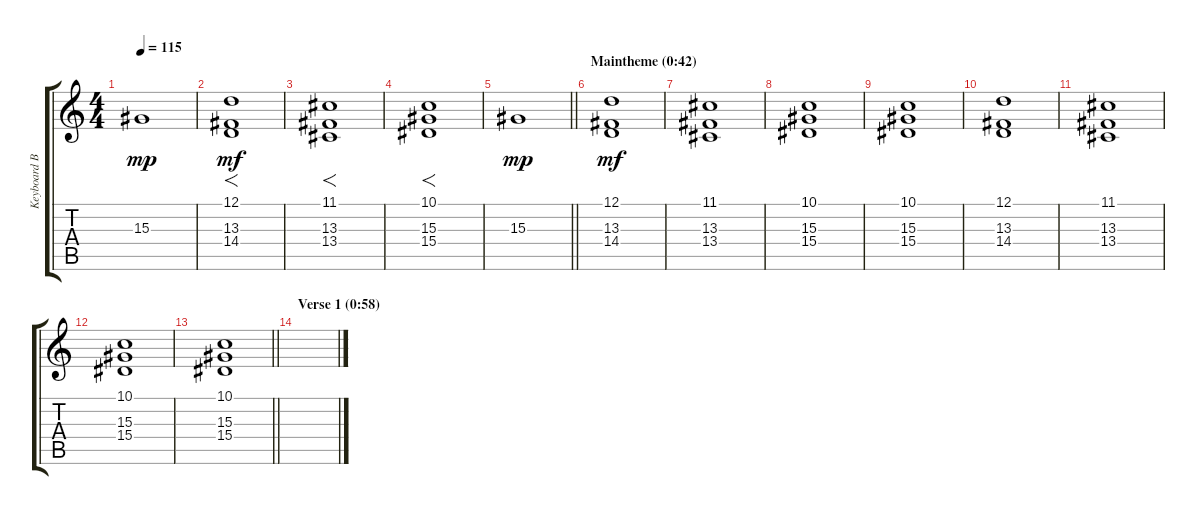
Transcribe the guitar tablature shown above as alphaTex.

\track ("Keyboard Background" "Keyboard B") {instrument choiraahs}
\staff {score tabs}
\tuning (D4 A3 F3 C3 G2 D2) {hide}
\ts (4 4)
\tempo 115
\clef g2
\ks c
15.3.1{dy mp} |
(12.1 13.3 14.4).1{f dy mf} |
(11.1 13.3 13.4).1{f} |
(10.1 15.3 15.4).1{f} |
\barLineRight lightlight
15.3.1{dy mp} |
\section ("" "Maintheme (0:42)")
(12.1 13.3 14.4).1{dy mf} |
(11.1 13.3 13.4).1 |
(10.1 15.3 15.4).1 |
(10.1 15.3 15.4).1 |
(12.1 13.3 14.4).1 |
(11.1 13.3 13.4).1 |
(10.1 15.3 15.4).1 |
\barLineRight lightlight
(10.1 15.3 15.4).1 |
\section ("" "Verse 1 (0:58)")
